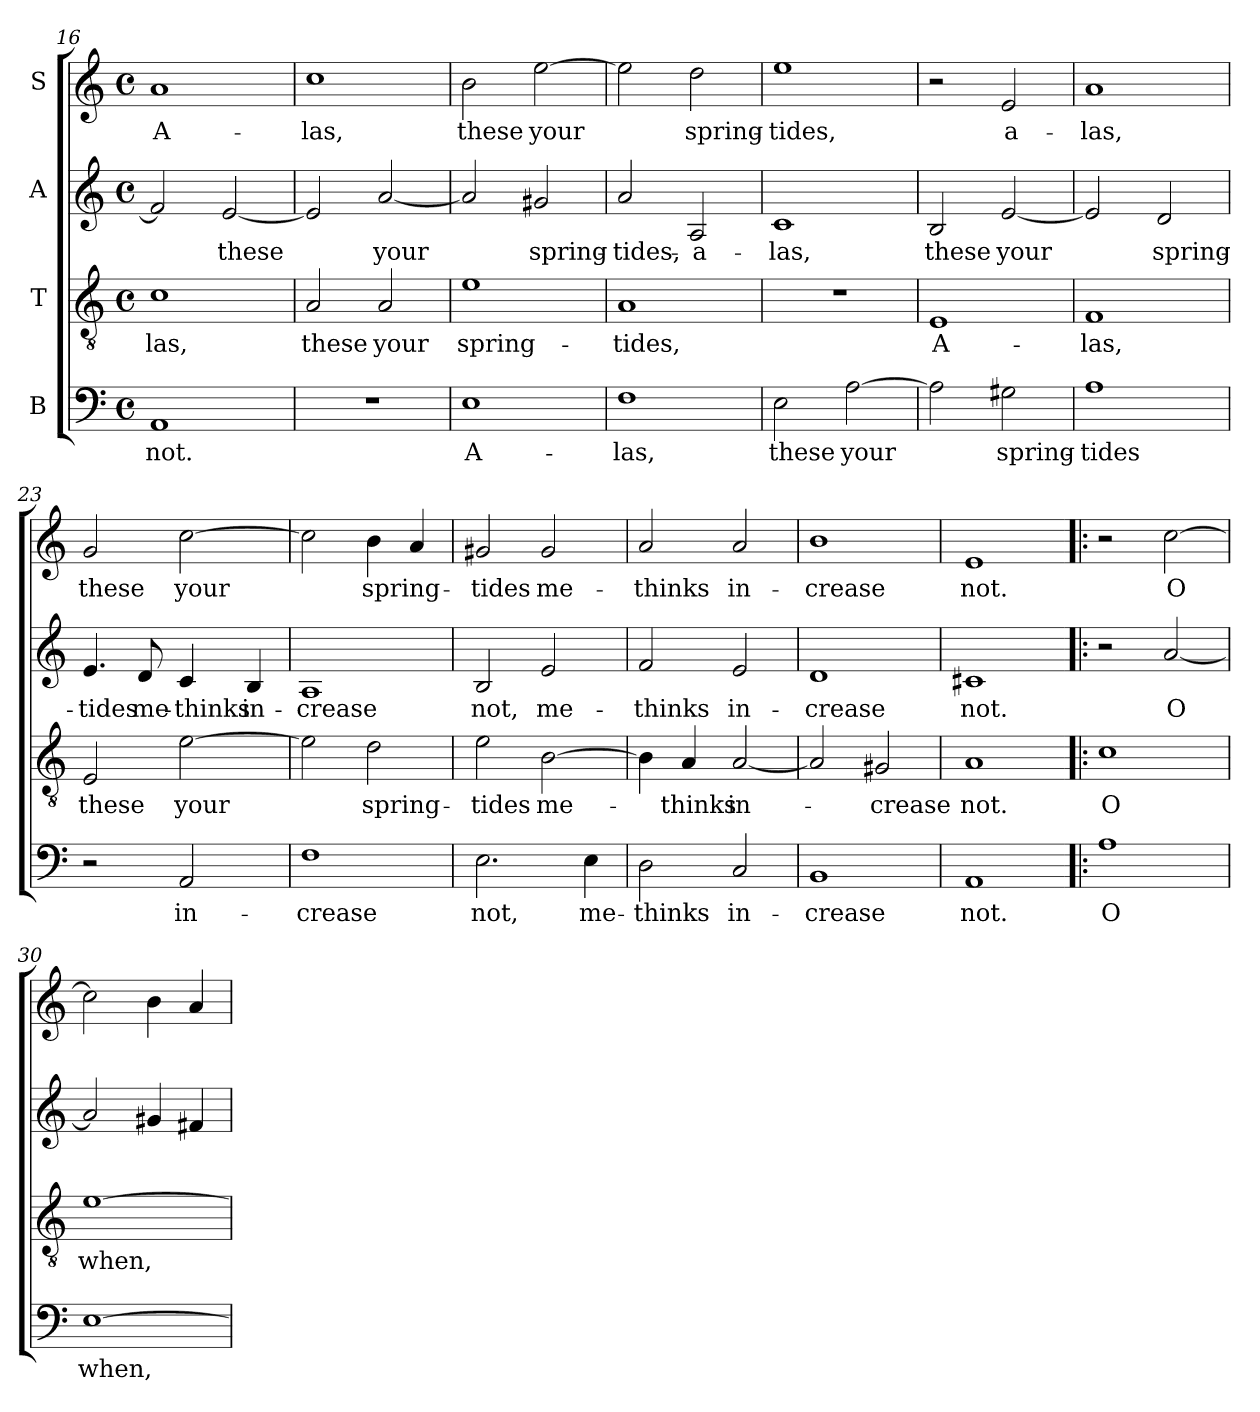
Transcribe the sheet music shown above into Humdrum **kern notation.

**kern	**text	**kern	**text	**kern	**text	**kern	**text
*part4	*part4	*part3	*part3	*part2	*part2	*part1	*part1
*staff4	*staff4	*staff3	*staff3	*staff2	*staff2	*staff1	*staff1
*I"B	*	*I"T	*	*I"A	*	*I"S	*
*clefF4	*	*clefGv2	*	*clefG2	*	*clefG2	*
*k[]	*	*k[]	*	*k[]	*	*k[]	*
*C:	*	*C:	*	*C:	*	*C:	*
*M4/4	*	*M4/4	*	*M4/4	*	*M4/4	*
*met(c)	*	*met(c)	*	*met(c)	*	*met(c)	*
=16	=16	=16	=16	=16	=16	=16	=16
!	!LO:LY:b	!	!LO:LY:b	!	!	!	!LO:LY:b
1AA	not.	1c	-las,	2f/]	.	1a	A-
!	!	!	!	!	!LO:LY:b	!	!
.	.	.	.	[<2e/	these	.	.
=17	=17	=17	=17	=17	=17	=17	=17
!	!	!	!LO:LY:b	!	!	!	!LO:LY:b
1r	.	2A/	these	2e/]	.	1cc	-las,
!	!	!	!LO:LY:b	!	!LO:LY:b	!	!
.	.	2A/	your	[<2a/	your	.	.
=18	=18	=18	=18	=18	=18	=18	=18
!	!LO:LY:b	!	!LO:LY:b	!	!	!	!LO:LY:b
1E	A-	1e	spring-	2a/]	.	2b\	these
!	!	!	!	!	!LO:LY:b	!	!LO:LY:b
.	.	.	.	2g#X/	spring-	[>2ee\	your
=19	=19	=19	=19	=19	=19	=19	=19
!	!LO:LY:b	!	!LO:LY:b	!	!LO:LY:b	!	!
1F	-las,	1A	-tides,	2a/	-tides,-	2ee\]	.
!	!	!	!	!	!LO:LY:b	!	!LO:LY:b
.	.	.	.	2A/	-a-	2dd\	spring-
=20	=20	=20	=20	=20	=20	=20	=20
!	!LO:LY:b	!	!	!	!LO:LY:b	!	!LO:LY:b
2E\	these	1r	.	1c	-las,	1ee	-tides,
!	!LO:LY:b	!	!	!	!	!	!
[>2A\	your	.	.	.	.	.	.
=21	=21	=21	=21	=21	=21	=21	=21
!	!	!	!LO:LY:b	!	!LO:LY:b	!	!
2A\]	.	1E	A-	2B/	these	2r	.
!	!LO:LY:b	!	!	!	!LO:LY:b	!	!LO:LY:b
2G#X\	spring-	.	.	[>2e/	your	2e/	a-
!!LO:PB:g=z
=22	=22	=22	=22	=22	=22	=22	=22
!	!LO:LY:b	!	!LO:LY:b	!	!	!	!LO:LY:b
1A	-tides	1F	-las,	2e/]	.	1a	-las,
!	!	!	!	!	!LO:LY:b	!	!
.	.	.	.	2d/	spring-	.	.
=23	=23	=23	=23	=23	=23	=23	=23
!	!	!	!LO:LY:b	!	!LO:LY:b	!	!LO:LY:b
2r	.	2E/	these	4.e/	-tides	2g/	these
!	!	!	!	!	!LO:LY:b	!	!
.	.	.	.	8d/	me-	.	.
!	!LO:LY:b	!	!LO:LY:b	!	!LO:LY:b	!	!LO:LY:b
2AA/	in-	[>2e\	your	4c/	-thinks	[>2cc\	your
!	!	!	!	!	!LO:LY:b	!	!
.	.	.	.	4B/	in-	.	.
=24	=24	=24	=24	=24	=24	=24	=24
!	!LO:LY:b	!	!	!	!LO:LY:b	!	!
1F	-crease	2e\]	.	1A	-crease	2cc\]	.
!	!	!	!LO:LY:b	!	!	!	!LO:LY:b
.	.	2d\	spring-	.	.	4b\	spring-
.	.	.	.	.	.	4a/	.
=25	=25	=25	=25	=25	=25	=25	=25
!	!LO:LY:b	!	!LO:LY:b	!	!LO:LY:b	!	!LO:LY:b
2.E\	not,	2e\	-tides	2B/	not,	2g#X/	-tides
!	!	!	!LO:LY:b	!	!LO:LY:b	!	!LO:LY:b
.	.	[>2B\	me-	2e/	me-	2g#/	me-
!	!LO:LY:b	!	!	!	!	!	!
4E\	me-	.	.	.	.	.	.
=26	=26	=26	=26	=26	=26	=26	=26
!	!LO:LY:b	!	!	!	!LO:LY:b	!	!LO:LY:b
2D\	-thinks	4B\]	.	2f/	-thinks	2a/	-thinks
!	!	!	!LO:LY:b	!	!	!	!
.	.	4A/	-thinks	.	.	.	.
!	!LO:LY:b	!	!LO:LY:b	!	!LO:LY:b	!	!LO:LY:b
2C/	in-	[<2A/	in-	2e/	in-	2a/	in-
=27	=27	=27	=27	=27	=27	=27	=27
!	!LO:LY:b	!	!	!	!LO:LY:b	!	!LO:LY:b
1BB	-crease	2A/]	.	1d	-crease	1b	-crease
!	!	!	!LO:LY:b	!	!	!	!
.	.	2G#X/	-crease	.	.	.	.
=28	=28	=28	=28	=28	=28	=28	=28
!	!LO:LY:b	!	!LO:LY:b	!	!LO:LY:b	!	!LO:LY:b
1AA	not.	1A	not.	1c#X	not.	1e	not.
!!LO:LB:g=z
=29!|:	=29!|:	=29!|:	=29!|:	=29!|:	=29!|:	=29!|:	=29!|:
!	!LO:LY:b	!	!LO:LY:b	!	!	!	!
1A	O	1c	O	2r	.	2r	.
!	!	!	!	!	!LO:LY:b	!	!LO:LY:b
.	.	.	.	[<2a/	O	[>2cc\	O
=30	=30	=30	=30	=30	=30	=30	=30
!	!LO:LY:b	!	!LO:LY:b	!	!	!	!
[>1E	when,	[>1e	when,	2a/]	.	2cc\]	.
.	.	.	.	4g#X/	.	4b\	.
.	.	.	.	4f#X/	.	4a/	.
=	=	=	=	=	=	=	=
*-	*-	*-	*-	*-	*-	*-	*-
